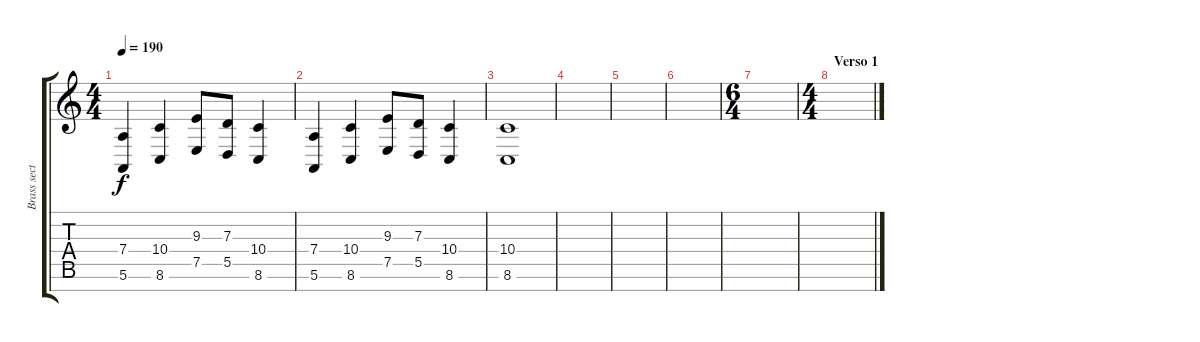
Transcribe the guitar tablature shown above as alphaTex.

\track ("Brass section" "Brass sect") {instrument brasssection}
\staff {score tabs}
\tuning (E4 B3 G3 D3 A2 E2 B1) {hide}
\ts (4 4)
\tempo 190
\clef g2
\ks c
(7.4 5.6).4{dy f} (10.4 8.6).4 (9.3 7.5).8 (7.3 5.5).8 (10.4 8.6).4 |
(7.4 5.6).4 (10.4 8.6).4 (9.3 7.5).8 (7.3 5.5).8 (10.4 8.6).4 |
(10.4 8.6).1 |
\section ("" "")
|
|
|
\ts (6 4)
|
\ts (4 4)
\section ("" "Verso 1")
